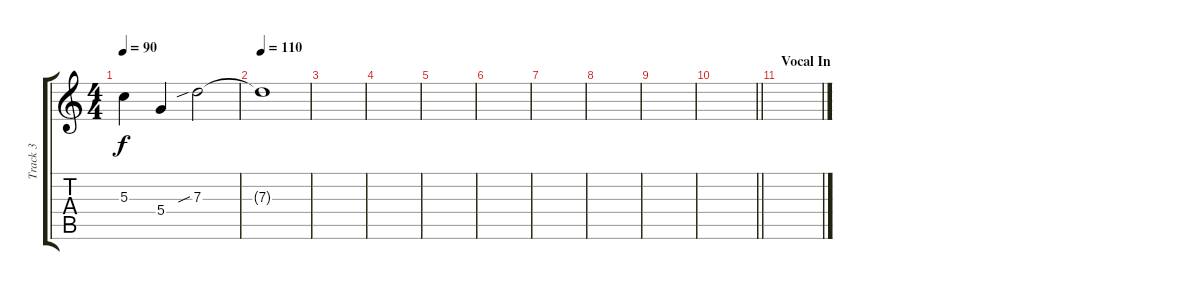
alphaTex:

\track ("Track 3" "Track 3") {instrument electricguitarjazz}
\staff {score tabs}
\tuning (E4 B3 G3 D3 A2 E2) {hide}
\ts (4 4)
\tempo 90
\clef g2
\ks c
5.3.4{dy f} 5.4.4 7.3{sib}.2 |
\tempo 110
7.3{t}.1 |
|
|
|
|
|
|
|
\barLineRight lightlight
|
\section ("" "Vocal In")
